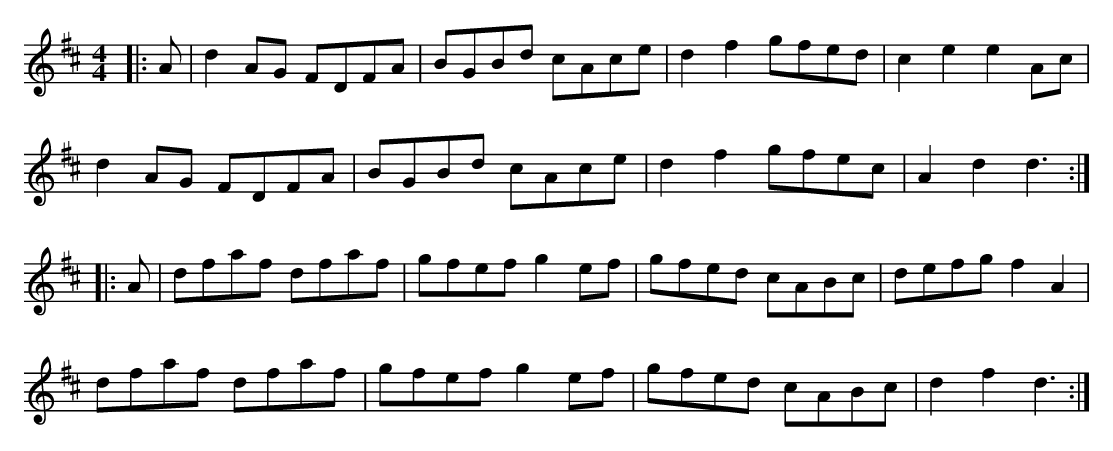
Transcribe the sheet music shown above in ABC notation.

X:1
M:4/4
K:D
|:A|d2AG FDFA|BGBd cAce|d2f2 gfed|c2e2 e2Ac|
d2AG FDFA|BGBd cAce|d2f2 gfec|A2d2 d3:|
|:A|dfaf dfaf|gfef g2ef|gfed cABc|defg f2A2|
dfaf dfaf|gfef g2ef|gfed cABc|d2f2 d3:|
